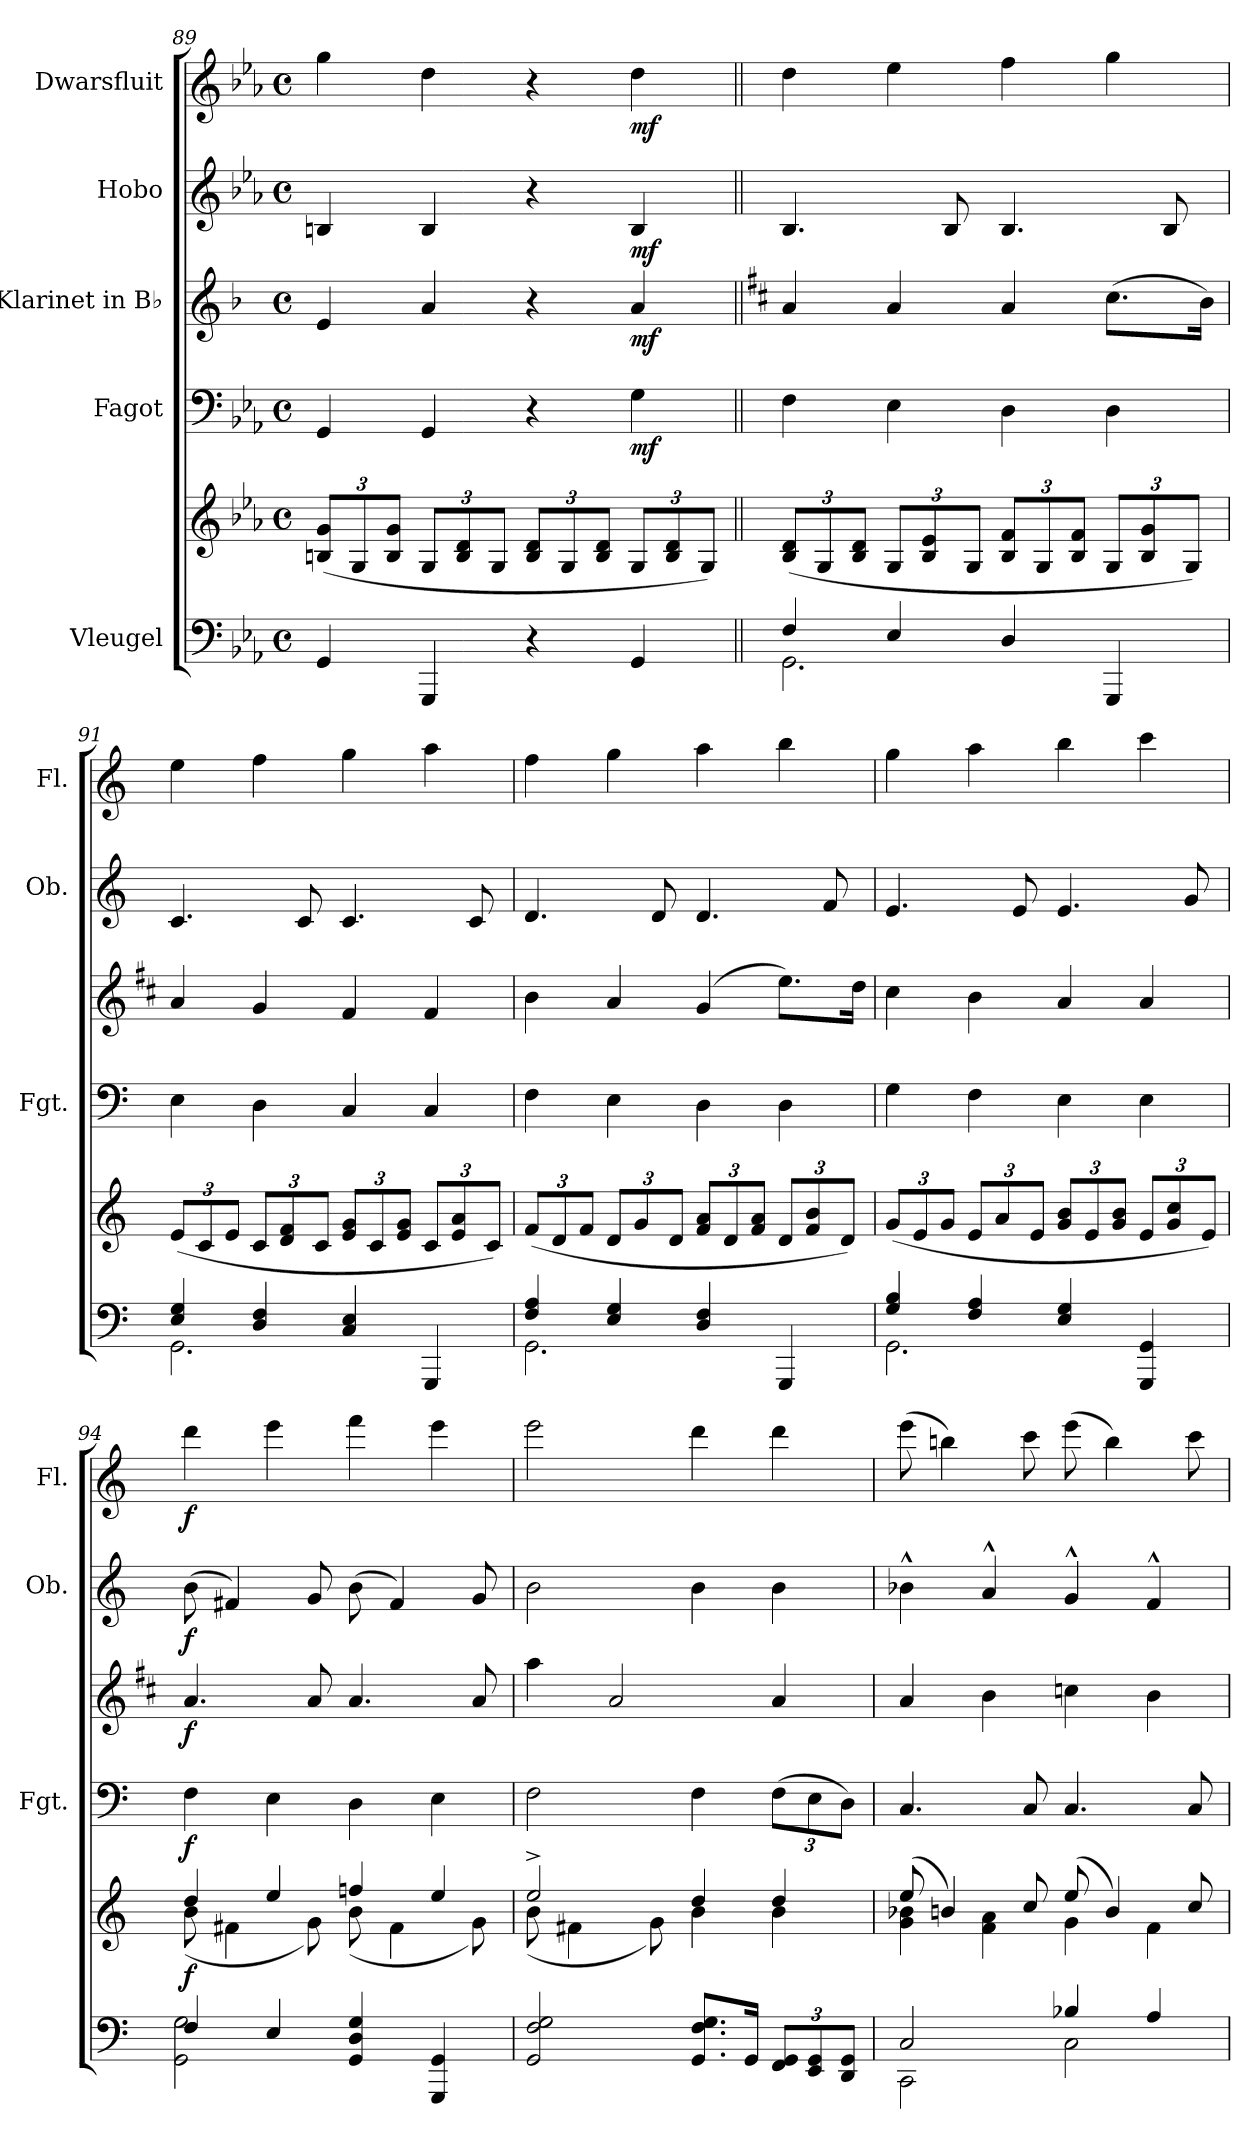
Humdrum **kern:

**kern	**kern	**dynam	**kern	**dynam	**kern	**dynam	**kern	**dynam	**kern	**dynam
*part5	*part5	*part5	*part4	*part4	*part3	*part3	*part2	*part2	*part1	*part1
*staff6	*staff5	*staff5/6	*staff4	*staff4	*staff3	*staff3	*staff2	*staff2	*staff1	*staff1
*I"Vleugel	*	*	*I"Fagot	*	*I"Klarinet in B♭	*	*I"Hobo	*	*I"Dwarsfluit	*
*	*	*	*I'Fgt.	*	*	*	*I'Ob.	*	*I'Fl.	*
*clefF4	*clefG2	*	*clefF4	*	*clefG2	*	*clefG2	*	*clefG2	*
*	*	*	*	*	*ITrd1c2	*	*	*	*	*
*k[b-e-a-]	*k[b-e-a-]	*	*k[b-e-a-]	*	*k[b-e-a-]	*	*k[b-e-a-]	*	*k[b-e-a-]	*
*M4/4	*M4/4	*	*M4/4	*	*M4/4	*	*M4/4	*	*M4/4	*
*met(c)	*met(c)	*	*met(c)	*	*met(c)	*	*met(c)	*	*met(c)	*
*	*Xbrackettup	*	*	*	*	*	*	*	*	*
=89	=89	=89	=89	=89	=89	=89	=89	=89	=89	=89
4GG/	(12Bn/ 12g/L	.	4GG/	.	4d/	.	4Bn/	.	4gg\	.
.	12G/	.	.	.	.	.	.	.	.	.
.	12B/ 12g/J	.	.	.	.	.	.	.	.	.
4GGG/	12G/L	.	4GG/	.	4g/	.	4B/	.	4dd\	.
.	12B/ 12d/	.	.	.	.	.	.	.	.	.
.	12G/J	.	.	.	.	.	.	.	.	.
4r	12B/ 12d/L	.	4r	.	4r	.	4r	.	4r	.
.	12G/	.	.	.	.	.	.	.	.	.
.	12B/ 12d/J	.	.	.	.	.	.	.	.	.
!	!	!	!	!LO:DY:b	!	!LO:DY:b	!	!LO:DY:b	!	!LO:DY:b
4GG/	12G/L	.	4G\	mf	4g/	mf	4B/	mf	4dd\	mf
.	12B/ 12d/	.	.	.	.	.	.	.	.	.
.	12G/J)	.	.	.	.	.	.	.	.	.
!!LO:LB:g=z
=90||	=90||	=90||	=90||	=90||	=90||	=90||	=90||	=90||	=90||	=90||
*k[]	*k[]	*	*k[]	*	*k[]	*	*k[]	*	*k[]	*
*^	*	*	*	*	*	*	*	*	*	*
4F/	2.GG\	(12B/ 12d/L	.	4F\	.	4g/	.	4.B/	.	4dd\	.
.	.	12G/	.	.	.	.	.	.	.	.	.
.	.	12B/ 12d/J	.	.	.	.	.	.	.	.	.
4E/	.	12G/L	.	4E\	.	4g/	.	.	.	4ee\	.
.	.	12B/ 12e/	.	.	.	.	.	.	.	.	.
.	.	.	.	.	.	.	.	8B/	.	.	.
.	.	12G/J	.	.	.	.	.	.	.	.	.
4D/	.	12B/ 12f/L	.	4D\	.	4g/	.	4.B/	.	4ff\	.
.	.	12G/	.	.	.	.	.	.	.	.	.
.	.	12B/ 12f/J	.	.	.	.	.	.	.	.	.
4GGG/	4ryy	12G/L	.	4D\	.	(8.b\L	.	.	.	4gg\	.
.	.	12B/ 12g/	.	.	.	.	.	.	.	.	.
.	.	.	.	.	.	.	.	8B/	.	.	.
.	.	12G/J)	.	.	.	.	.	.	.	.	.
.	.	.	.	.	.	16a\Jk)	.	.	.	.	.
=91	=91	=91	=91	=91	=91	=91	=91	=91	=91	=91	=91
4E/ 4G/	2.GG\	(12e/L	.	4E\	.	4g/	.	4.c/	.	4ee\	.
.	.	12c/	.	.	.	.	.	.	.	.	.
.	.	12e/J	.	.	.	.	.	.	.	.	.
4D/ 4F/	.	12c/L	.	4D\	.	4f/	.	.	.	4ff\	.
.	.	12d/ 12f/	.	.	.	.	.	.	.	.	.
.	.	.	.	.	.	.	.	8c/	.	.	.
.	.	12c/J	.	.	.	.	.	.	.	.	.
4C/ 4E/	.	12e/ 12g/L	.	4C/	.	4e/	.	4.c/	.	4gg\	.
.	.	12c/	.	.	.	.	.	.	.	.	.
.	.	12e/ 12g/J	.	.	.	.	.	.	.	.	.
4GGG/	4ryy	12c/L	.	4C/	.	4e/	.	.	.	4aa\	.
.	.	12e/ 12a/	.	.	.	.	.	.	.	.	.
.	.	.	.	.	.	.	.	8c/	.	.	.
.	.	12c/J)	.	.	.	.	.	.	.	.	.
=92	=92	=92	=92	=92	=92	=92	=92	=92	=92	=92	=92
4F/ 4A/	2.GG\	(12f/L	.	4F\	.	4a\	.	4.d/	.	4ff\	.
.	.	12d/	.	.	.	.	.	.	.	.	.
.	.	12f/J	.	.	.	.	.	.	.	.	.
4E/ 4G/	.	12d/L	.	4E\	.	4g/	.	.	.	4gg\	.
.	.	12g/	.	.	.	.	.	.	.	.	.
.	.	.	.	.	.	.	.	8d/	.	.	.
.	.	12d/J	.	.	.	.	.	.	.	.	.
4D/ 4F/	.	12f/ 12a/L	.	4D\	.	(4f/	.	4.d/	.	4aa\	.
.	.	12d/	.	.	.	.	.	.	.	.	.
.	.	12f/ 12a/J	.	.	.	.	.	.	.	.	.
4GGG/	4ryy	12d/L	.	4D\	.	8.dd\L)	.	.	.	4bb\	.
.	.	12f/ 12b/	.	.	.	.	.	.	.	.	.
.	.	.	.	.	.	.	.	8f/	.	.	.
.	.	12d/J)	.	.	.	.	.	.	.	.	.
.	.	.	.	.	.	16cc\Jk	.	.	.	.	.
!!LO:PB:g=z
=93	=93	=93	=93	=93	=93	=93	=93	=93	=93	=93	=93
4G/ 4B/	2.GG\	(12g/L	.	4G\	.	4b\	.	4.e/	.	4gg\	.
.	.	12e/	.	.	.	.	.	.	.	.	.
.	.	12g/J	.	.	.	.	.	.	.	.	.
4F/ 4A/	.	12e/L	.	4F\	.	4a\	.	.	.	4aa\	.
.	.	12a/	.	.	.	.	.	.	.	.	.
.	.	.	.	.	.	.	.	8e/	.	.	.
.	.	12e/J	.	.	.	.	.	.	.	.	.
4E/ 4G/	.	12g/ 12b/L	.	4E\	.	4g/	.	4.e/	.	4bb\	.
.	.	12e/	.	.	.	.	.	.	.	.	.
.	.	12g/ 12b/J	.	.	.	.	.	.	.	.	.
4GGG/ 4GG/	4ryy	12e/L	.	4E\	.	4g/	.	.	.	4ccc\	.
.	.	12g/ 12cc/	.	.	.	.	.	.	.	.	.
.	.	.	.	.	.	.	.	8g/	.	.	.
.	.	12e/J)	.	.	.	.	.	.	.	.	.
=94	=94	=94	=94	=94	=94	=94	=94	=94	=94	=94	=94
*	*	*^	*	*	*	*	*	*	*	*	*
!	!	!	!	!LO:DY:b	!	!LO:DY:b	!	!LO:DY:b	!	!LO:DY:b	!	!LO:DY:b
4F/	2GG\ 2G\	4dd/	(8b\	f	4F\	f	4.g/	f	(8b\	f	4ddd\	f
.	.	.	4f#X\	.	.	.	.	.	4f#X/)	.	.	.
4E/	.	4ee/	.	.	4E\	.	.	.	.	.	4eee\	.
.	.	.	8g\)	.	.	.	8g/	.	8g/	.	.	.
4GG/ 4D/ 4G/	2ryy	4ffn/	(8b\	.	4D\	.	4.g/	.	(8b\	.	4fff\	.
.	.	.	4f#\	.	.	.	.	.	4f#/)	.	.	.
4GGG/ 4GG/	.	4ee/	.	.	4E\	.	.	.	.	.	4eee\	.
.	.	.	8g\)	.	.	.	8g/	.	8g/	.	.	.
*v	*v	*	*	*	*	*	*	*	*	*	*	*
=95	=95	=95	=95	=95	=95	=95	=95	=95	=95	=95	=95
2GG/ 2F/ 2G/	2ee^/	(8b\	.	2F\	.	4gg\	.	2b\	.	2eee\	.
.	.	4f#X\	.	.	.	.	.	.	.	.	.
.	.	.	.	.	.	2g/	.	.	.	.	.
.	.	8g\)	.	.	.	.	.	.	.	.	.
8.GG/ 8.F/ 8.G/L	4dd/	4b\	.	4F\	.	.	.	4b\	.	4ddd\	.
16GG/Jk	.	.	.	.	.	.	.	.	.	.	.
*Xbrackettup	*	*	*	*Xbrackettup	*	*	*	*	*	*	*
12FF/ 12GG/L	4dd/	4b\	.	(12F\L	.	4g/	.	4b\	.	4ddd\	.
12EE/ 12GG/	.	.	.	12E\	.	.	.	.	.	.	.
12DD/ 12GG/J	.	.	.	12D\J)	.	.	.	.	.	.	.
!!LO:LB:g=z
=96	=96	=96	=96	=96	=96	=96	=96	=96	=96	=96	=96
*^	*	*	*	*	*	*	*	*	*	*	*
2C/	2CC\	(8ee/	4g\ 4b-X\	.	4.C/	.	4g/	.	4b-X^^\	.	(8eee\	.
.	.	4bn/)	.	.	.	.	.	.	.	.	4bbn\)	.
.	.	.	4f\ 4a\	.	.	.	4a\	.	4a^^/	.	.	.
.	.	8cc/	.	.	8C/	.	.	.	.	.	8ccc\	.
4B-X/	2C\	(8ee/	4g\	.	4.C/	.	4b-X\	.	4g^^/	.	(8eee\	.
.	.	4b/)	.	.	.	.	.	.	.	.	4bb\)	.
4A/	.	.	4f\	.	.	.	4a\	.	4f^^/	.	.	.
.	.	8cc/	.	.	8C/	.	.	.	.	.	8ccc\	.
*v	*v	*	*	*	*	*	*	*	*	*	*	*
*	*v	*v	*	*	*	*	*	*	*	*	*
=	=	=	=	=	=	=	=	=	=	=
*-	*-	*-	*-	*-	*-	*-	*-	*-	*-	*-
